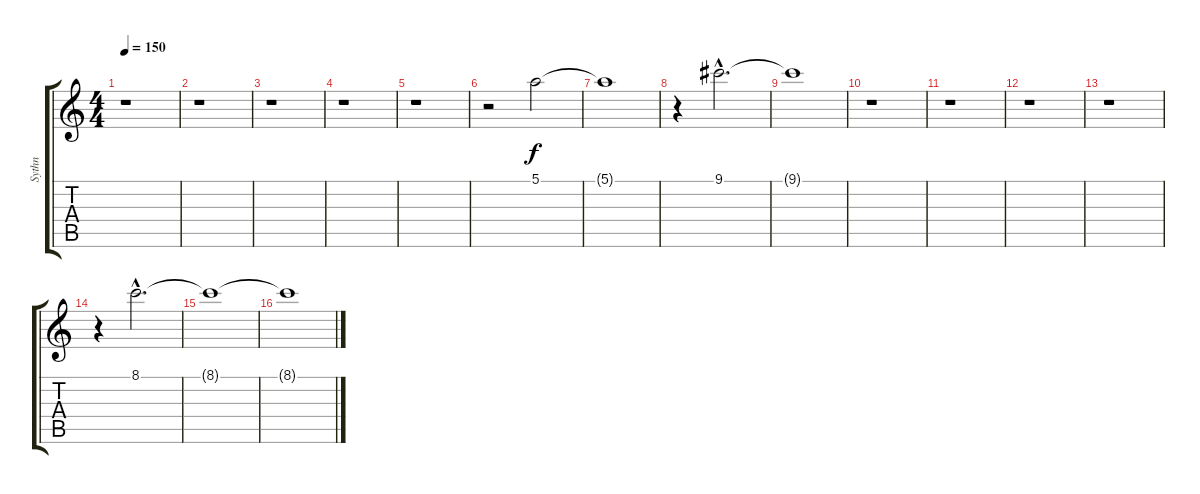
\track ("Sythn" "Sythn") {instrument overdrivenguitar}
\staff {score tabs}
\tuning (E4 B3 G3 D3 A2 D2) {hide}
\ts (4 4)
\tempo 150
\clef g2
\ks c
r.1{dy f} |
r.1 |
r.1 |
r.1 |
r.1 |
r.2 5.1.2{volume 16 instrument pad6metallic} |
5.1{t}.1 |
r.4 9.1{hac}.2{d} |
9.1{t}.1 |
r.1 |
r.1 |
r.1 |
r.1 |
r.4 8.1{hac}.2{d} |
8.1{t}.1 |
8.1{t}.1
